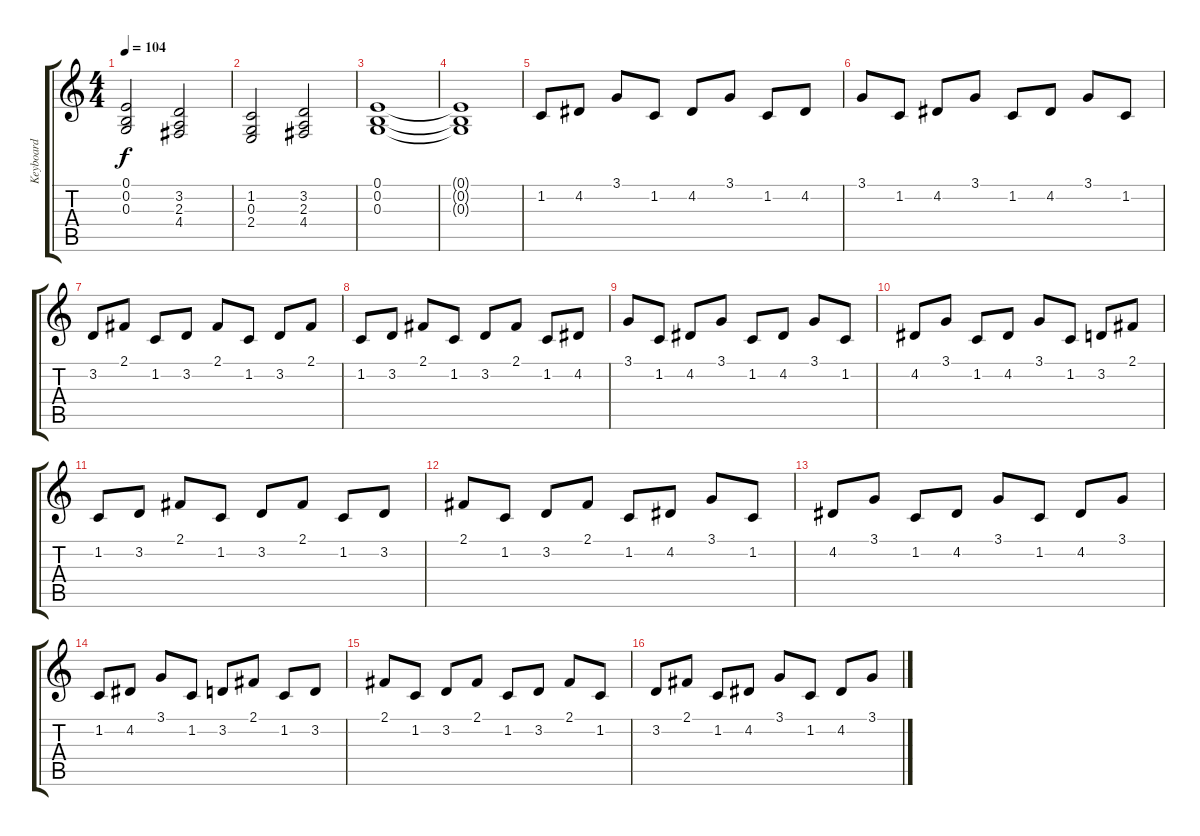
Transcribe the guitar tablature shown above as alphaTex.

\track ("Keyboard" "Keyboard") {instrument drawbarorgan}
\staff {score tabs}
\tuning (E4 B3 G3 D3 A2 E2) {hide}
\ts (4 4)
\tempo 104
\clef g2
\ks c
(0.1 0.2 0.3).2{dy f} (3.2 2.3 4.4).2 |
(1.2 0.3 2.4).2 (3.2 2.3 4.4).2 |
(0.1 0.2 0.3).1 |
(0.1{t} 0.2{t} 0.3{t}).1 |
1.2.8 4.2.8 3.1.8 1.2.8 4.2.8 3.1.8 1.2.8 4.2.8 |
3.1.8 1.2.8 4.2.8 3.1.8 1.2.8 4.2.8 3.1.8 1.2.8 |
3.2.8 2.1.8 1.2.8 3.2.8 2.1.8 1.2.8 3.2.8 2.1.8 |
1.2.8 3.2.8 2.1.8 1.2.8 3.2.8 2.1.8 1.2.8 4.2.8 |
3.1.8 1.2.8 4.2.8 3.1.8 1.2.8 4.2.8 3.1.8 1.2.8 |
4.2.8 3.1.8 1.2.8 4.2.8 3.1.8 1.2.8 3.2.8 2.1.8 |
1.2.8 3.2.8 2.1.8 1.2.8 3.2.8 2.1.8 1.2.8 3.2.8 |
2.1.8 1.2.8 3.2.8 2.1.8 1.2.8 4.2.8 3.1.8 1.2.8 |
4.2.8 3.1.8 1.2.8 4.2.8 3.1.8 1.2.8 4.2.8 3.1.8 |
1.2.8 4.2.8 3.1.8 1.2.8 3.2.8 2.1.8 1.2.8 3.2.8 |
2.1.8 1.2.8 3.2.8 2.1.8 1.2.8 3.2.8 2.1.8 1.2.8 |
3.2.8 2.1.8 1.2.8 4.2.8 3.1.8 1.2.8 4.2.8 3.1.8
